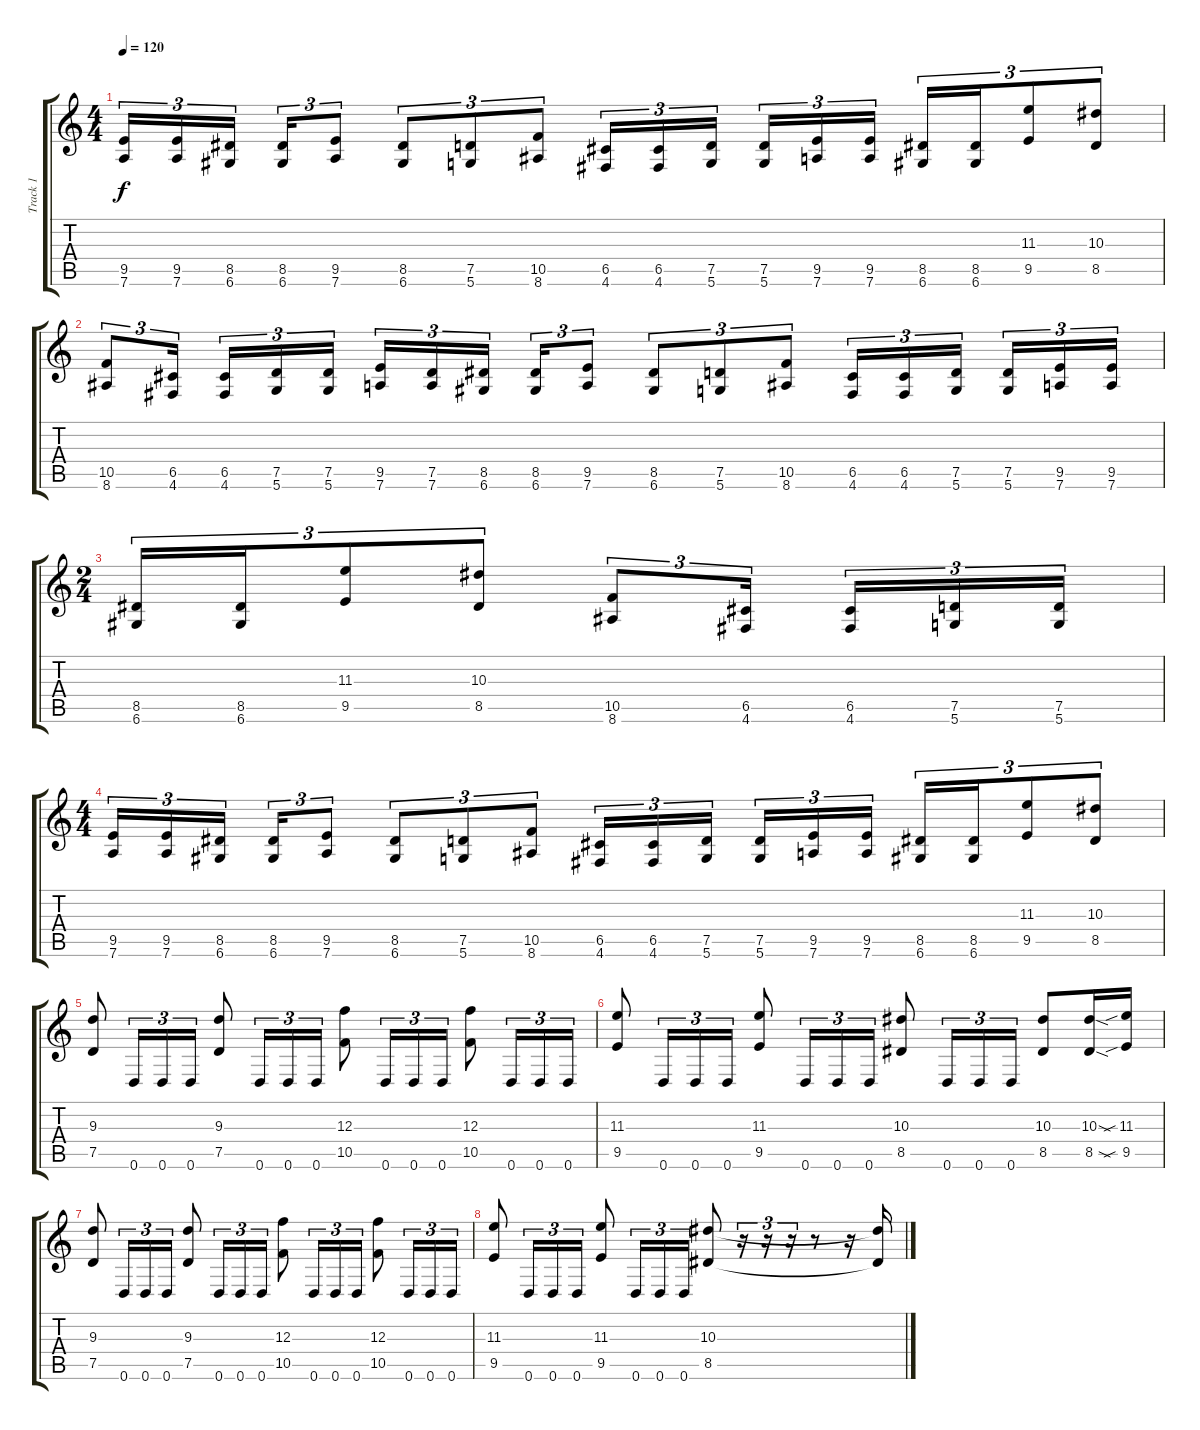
\track ("Track 1" "Track 1") {instrument distortionguitar}
\staff {score tabs}
\tuning (D4 A3 F3 C3 G2 D2) {hide}
\ts (4 4)
\tempo 120
\clef g2
\ks c
(9.5 7.6).16{tu (3 2) dy f} (9.5 7.6).16{tu (3 2)} (8.5 6.6).16{tu (3 2)} (8.5 6.6).16{tu (3 2)} (9.5 7.6).8{tu (3 2)} (8.5 6.6).8{tu (3 2)} (7.5 5.6).8{tu (3 2)} (10.5 8.6).8{tu (3 2)} (6.5 4.6).16{tu (3 2)} (6.5 4.6).16{tu (3 2)} (7.5 5.6).16{tu (3 2)} (7.5 5.6).16{tu (3 2)} (9.5 7.6).16{tu (3 2)} (9.5 7.6).16{tu (3 2)} (8.5 6.6).16{tu (3 2)} (8.5 6.6).16{tu (3 2)} (11.3 9.5).8{tu (3 2)} (10.3 8.5).8{tu (3 2)} |
(10.5 8.6).8{tu (3 2)} (6.5 4.6).16{tu (3 2)} (6.5 4.6).16{tu (3 2)} (7.5 5.6).16{tu (3 2)} (7.5 5.6).16{tu (3 2)} (9.5 7.6).16{tu (3 2)} (7.5 7.6).16{tu (3 2)} (8.5 6.6).16{tu (3 2)} (8.5 6.6).16{tu (3 2)} (9.5 7.6).8{tu (3 2)} (8.5 6.6).8{tu (3 2)} (7.5 5.6).8{tu (3 2)} (10.5 8.6).8{tu (3 2)} (6.5 4.6).16{tu (3 2)} (6.5 4.6).16{tu (3 2)} (7.5 5.6).16{tu (3 2)} (7.5 5.6).16{tu (3 2)} (9.5 7.6).16{tu (3 2)} (9.5 7.6).16{tu (3 2)} |
\ts (2 4)
(8.5 6.6).16{tu (3 2)} (8.5 6.6).16{tu (3 2)} (11.3 9.5).8{tu (3 2)} (10.3 8.5).8{tu (3 2)} (10.5 8.6).8{tu (3 2)} (6.5 4.6).16{tu (3 2)} (6.5 4.6).16{tu (3 2)} (7.5 5.6).16{tu (3 2)} (7.5 5.6).16{tu (3 2)} |
\ts (4 4)
(9.5 7.6).16{tu (3 2)} (9.5 7.6).16{tu (3 2)} (8.5 6.6).16{tu (3 2)} (8.5 6.6).16{tu (3 2)} (9.5 7.6).8{tu (3 2)} (8.5 6.6).8{tu (3 2)} (7.5 5.6).8{tu (3 2)} (10.5 8.6).8{tu (3 2)} (6.5 4.6).16{tu (3 2)} (6.5 4.6).16{tu (3 2)} (7.5 5.6).16{tu (3 2)} (7.5 5.6).16{tu (3 2)} (9.5 7.6).16{tu (3 2)} (9.5 7.6).16{tu (3 2)} (8.5 6.6).16{tu (3 2)} (8.5 6.6).16{tu (3 2)} (11.3 9.5).8{tu (3 2)} (10.3 8.5).8{tu (3 2)} |
(9.3 7.5).8 0.6.16{tu (3 2)} 0.6.16{tu (3 2)} 0.6.16{tu (3 2)} (9.3 7.5).8 0.6.16{tu (3 2)} 0.6.16{tu (3 2)} 0.6.16{tu (3 2)} (12.3 10.5).8 0.6.16{tu (3 2)} 0.6.16{tu (3 2)} 0.6.16{tu (3 2)} (12.3 10.5).8 0.6.16{tu (3 2)} 0.6.16{tu (3 2)} 0.6.16{tu (3 2)} |
(11.3 9.5).8 0.6.16{tu (3 2)} 0.6.16{tu (3 2)} 0.6.16{tu (3 2)} (11.3 9.5).8 0.6.16{tu (3 2)} 0.6.16{tu (3 2)} 0.6.16{tu (3 2)} (10.3 8.5).8 0.6.16{tu (3 2)} 0.6.16{tu (3 2)} 0.6.16{tu (3 2)} (10.3 8.5).8 (10.3{sod} 8.5{sod}).16 (11.3{sib} 9.5{sib}).16 |
(9.3 7.5).8 0.6.16{tu (3 2)} 0.6.16{tu (3 2)} 0.6.16{tu (3 2)} (9.3 7.5).8 0.6.16{tu (3 2)} 0.6.16{tu (3 2)} 0.6.16{tu (3 2)} (12.3 10.5).8 0.6.16{tu (3 2)} 0.6.16{tu (3 2)} 0.6.16{tu (3 2)} (12.3 10.5).8 0.6.16{tu (3 2)} 0.6.16{tu (3 2)} 0.6.16{tu (3 2)} |
(11.3 9.5).8 0.6.16{tu (3 2)} 0.6.16{tu (3 2)} 0.6.16{tu (3 2)} (11.3 9.5).8 0.6.16{tu (3 2)} 0.6.16{tu (3 2)} 0.6.16{tu (3 2)} (10.3 8.5).8 r.16{tu (3 2)} r.16{tu (3 2)} r.16{tu (3 2)} r.8 r.16 (10.3{t} 8.5{t}).16
